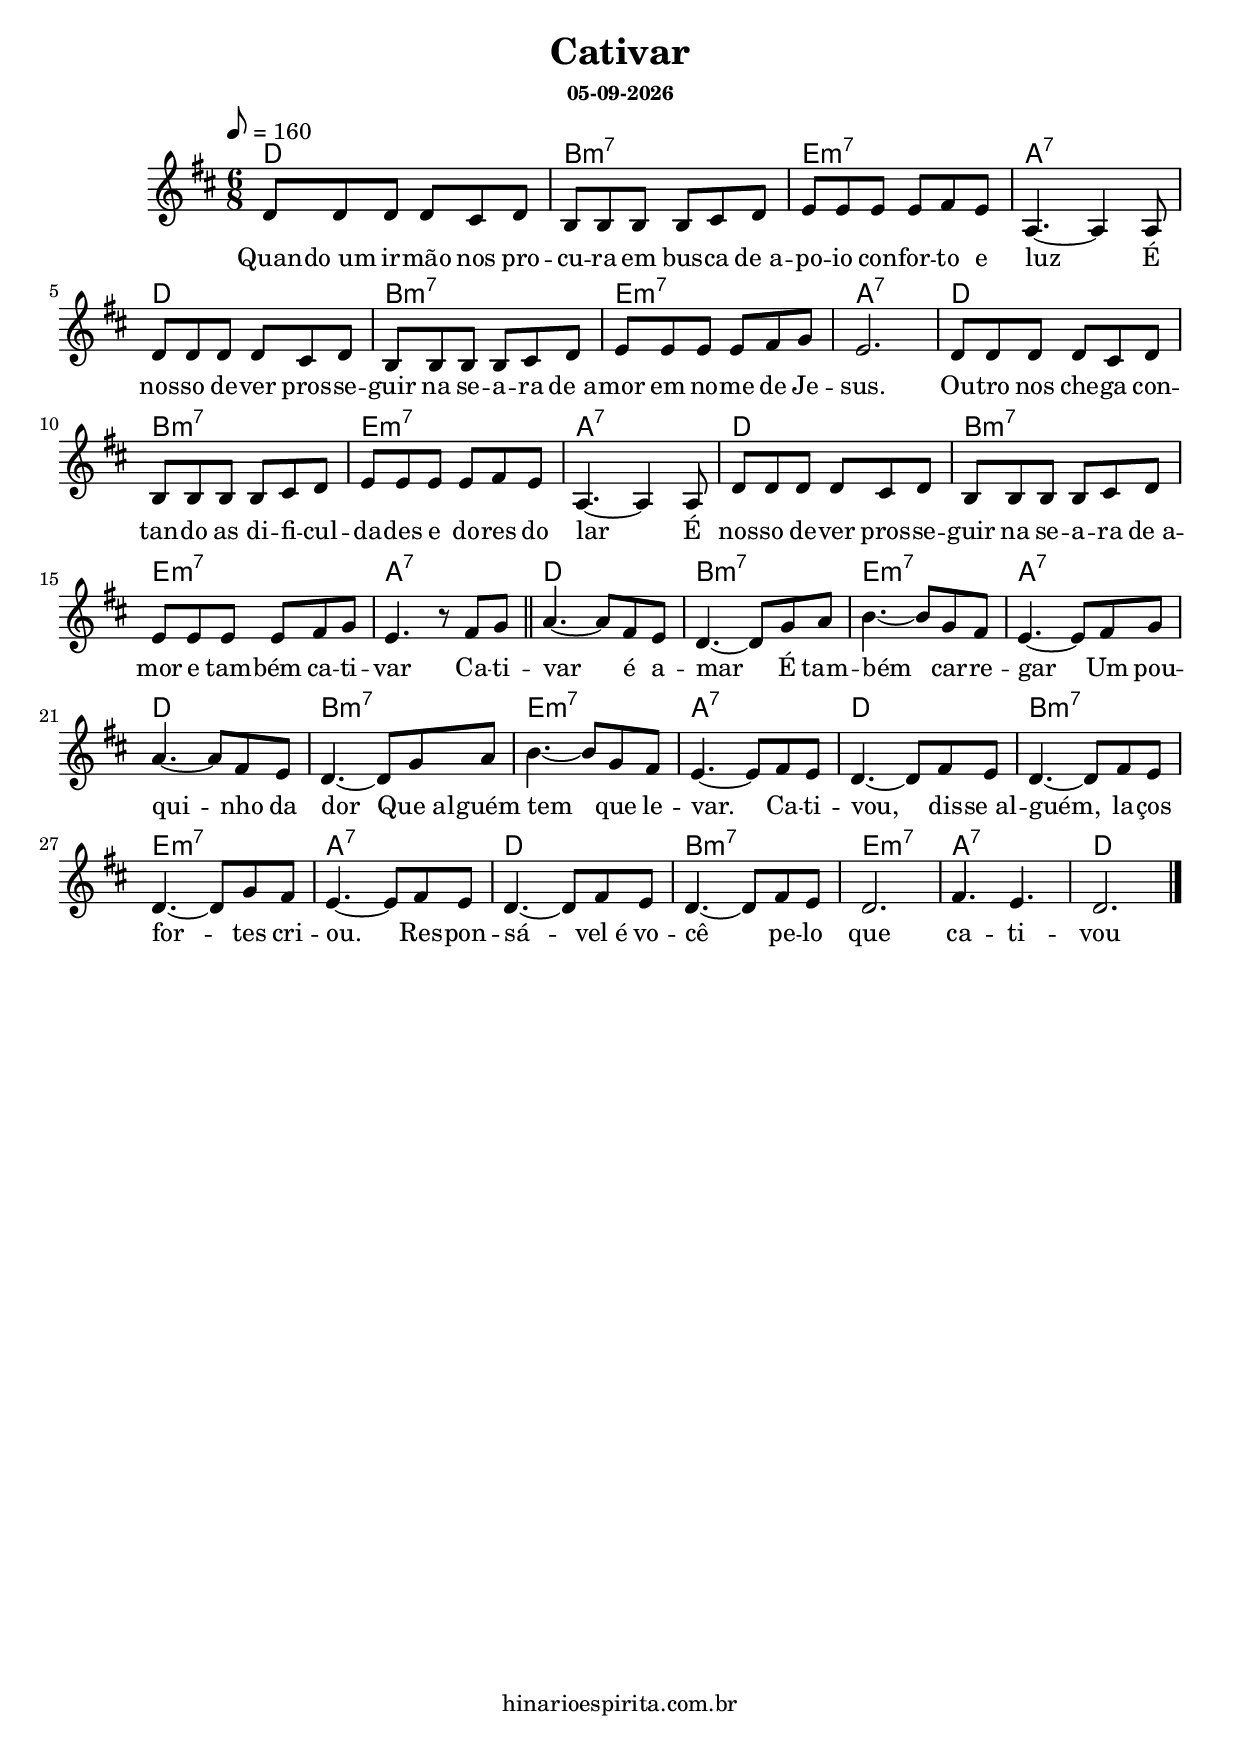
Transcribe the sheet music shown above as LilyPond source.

\version "2.16.0"
%\pointAndClickOff

\header {
  title = "Cativar"
  subsubtitle = #(strftime "%d-%m-%Y" (localtime (current-time)))
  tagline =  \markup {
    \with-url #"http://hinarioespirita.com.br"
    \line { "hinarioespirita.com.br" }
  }
}

melodia = \relative c' {
  \key d \major
  \time 6/8
  \tempo 8 = 160
  \clef treble

  % 1
  d8 d d d cis d | b b b b cis d | e e e e fis e | a,4.~ a4 a8 |
  d d d d cis d | b b b b cis d | e e e e fis g | e2. |
  
  d8 d d d cis d | b b b b cis d | e e e e fis e | a,4.~ a4 a8 |
  d d d d cis d | b b b b cis d | e e e e fis g | e4. r8 fis8 g \bar "||"
  
  a4.~ a8 fis e | d4.~ d8 g a | b4.~ b8 g fis | e4.~ e8 fis g |
  a4.~ a8 fis e | d4.~ d8 g a | b4.~ b8 g fis | e4.~ e8 fis e |
  d4.~ d8 fis e | d4.~ d8 fis e | d4.~ d8 g fis | e4.~ e8 fis e |
  d4.~ d8 fis e | d4.~ d8 fis e | d2. | fis4. e | d2. \bar "|."
}

letra = \lyricmode {
  Quan -- do_um ir -- mão nos pro -- cu -- ra em bus -- ca de_a -- po -- io con -- for -- to e luz  
  É nos -- so de -- ver pros -- se -- guir na se -- a -- ra de_a -- mor em no -- me de Je -- sus.  
  Ou -- tro nos che -- ga con -- tan -- do as di -- fi -- cul -- da -- des e do -- res do lar  
  É nos -- so de -- ver pros -- se -- guir na se -- a -- ra de_a -- mor e tam -- bém ca -- ti -- var  
    
  Ca -- ti -- var é a -- mar  
  É tam -- bém car -- re -- gar  
  Um pou -- qui -- nho da dor  
  Que_al -- guém tem que le -- var.  
    
  Ca -- ti -- vou, dis -- se_al -- guém, la -- ços for -- tes cri -- ou.  
  Res -- pon -- sá -- vel_é vo -- cê pe -- lo que ca -- ti -- vou  
}

harmonia = \chordmode {
  \set majorSevenSymbol = \markup { 7M }
  d2. b:m7 e:m7 a:7
  d2. b:m7 e:m7 a:7
  d2. b:m7 e:m7 a:7
  d2. b:m7 e:m7 a:7
  
  d2. b:m7 e:m7 a:7
  d2. b:m7 e:m7 a:7
  d2. b:m7 e:m7 a:7
  d2. b:m7 e:m7 a:7
  d
}

\score {
  <<
    \new ChordNames { \harmonia }
    \new Staff <<
      \new Voice = "melodia" { \melodia }
      \lyricsto "melodia" \new Lyrics \letra
      \set Staff.midiInstrument = #"acoustic grand"
    >>
  >>
  \layout {}
  \midi {}
}
